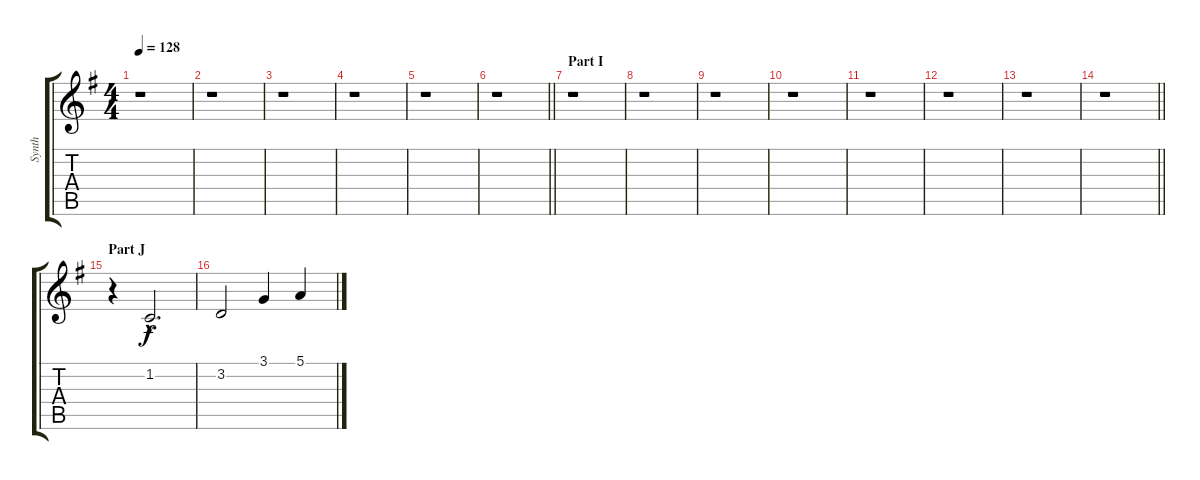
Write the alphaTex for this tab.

\track ("Synth" "Synth") {instrument synthbrass2}
\staff {score tabs}
\tuning (E4 B3 G3 D3 A2 E2) {hide}
\ts (4 4)
\tempo 128
\clef g2
\ks g
r.1{dy f} |
r.1 |
r.1 |
r.1 |
r.1 |
\barLineRight lightlight
r.1 |
\section ("" "Part I")
r.1 |
r.1 |
r.1 |
r.1 |
r.1 |
r.1 |
r.1 |
\barLineRight lightlight
r.1 |
\section ("" "Part J")
r.4 1.2{hac}.2{d} |
3.2.2 3.1.4 5.1.4
